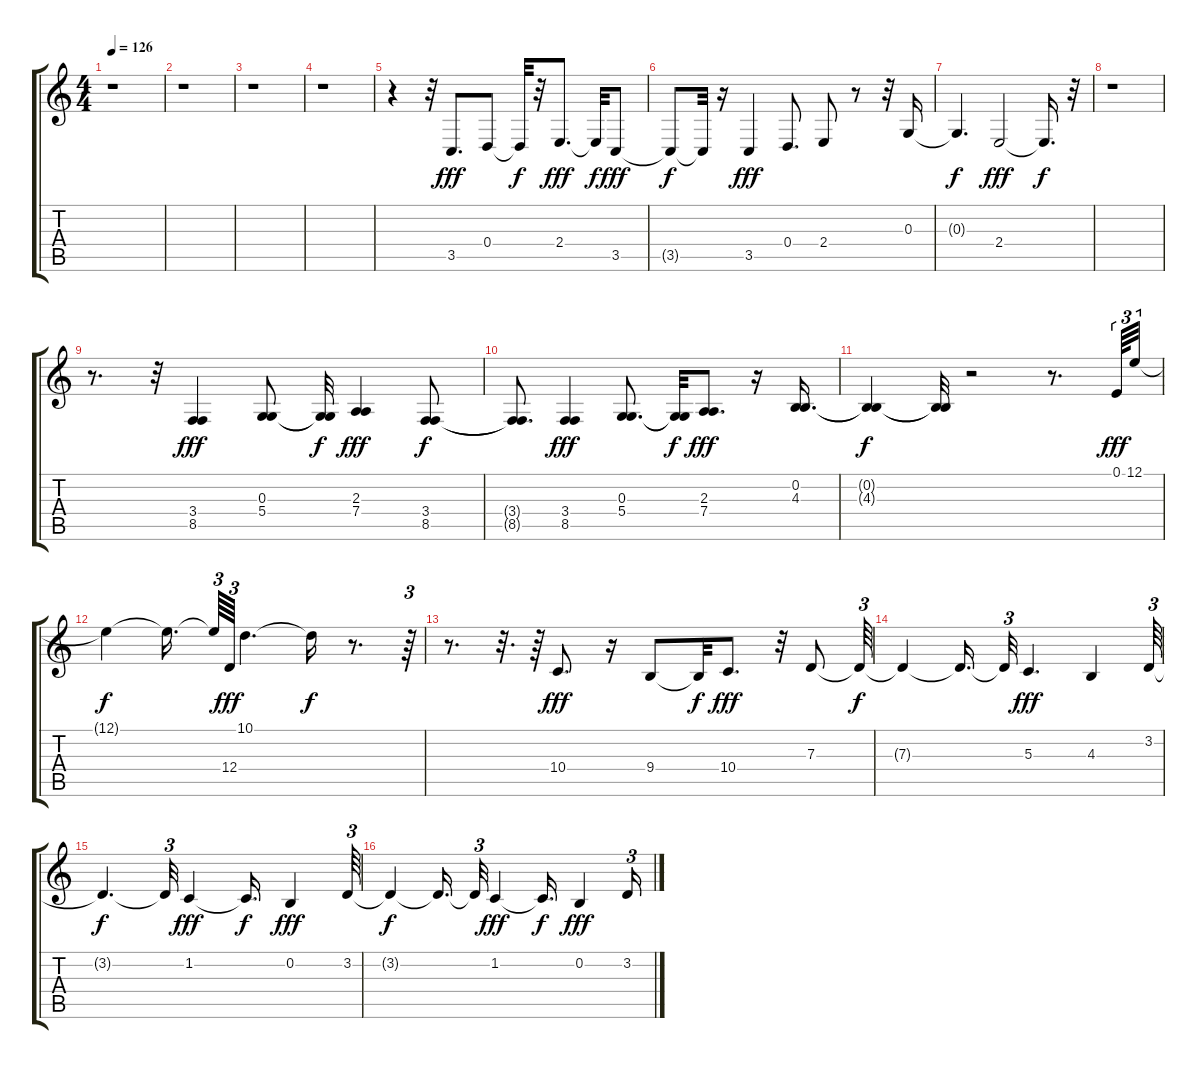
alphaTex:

\track "" {instrument acousticgrandpiano}
\staff {score tabs}
\tuning (E4 B3 G3 D3 A2 E2) {hide}
\ts (4 4)
\tempo 126
\clef g2
\ks c
r.1{dy f} |
r.1 |
r.1 |
r.1 |
r.4 r.32 3.5.8{d dy fff} 0.4.8 0.4{t}.32{dy f} r.32 2.4.8{d dy fff} 2.4{t}.32{dy f} 3.5.8{dy fff} |
3.5{t}.8{dy f} 3.5{t}.32 r.16 3.5.4{dy fff} 0.4.8{d} 2.4.8 r.8 r.32 0.3.16 |
0.3{t}.4{d dy f} 2.4.2{dy fff} 2.4{t}.16{d dy f} r.32 |
r.1 |
r.8{d} r.32 (3.4 8.5).4{dy fff} (0.3 5.4).8 (0.3{t} 5.4{t}).32{dy f} (2.3 7.4).4{dy fff} (3.4 8.5).8{dy f} |
(3.4{t} 8.5{t}).8{d} (3.4 8.5).4{dy fff} (0.3 5.4).8{d} (0.3{t} 5.4{t}).32{dy f} (2.3 7.4).8{d dy fff} r.16 (0.2 4.3).16{d} |
(0.2{t} 4.3{t}).4{dy f} (0.2{t} 4.3{t}).32 r.2 r.8{d} 0.1.64{tu (3 2) dy fff} 12.1.32{tu (3 2)} |
12.1{t}.4{dy f} 12.1{t}.16{d} 12.1{t}.64{tu (3 2)} 12.4.64{tu (3 2) dy fff} 10.1.4{d} 10.1{t}.16{dy f} r.8{d} r.64{tu (3 2)} |
r.8{d} r.32{d} r.64 10.4.8{d dy fff} r.16 9.4.8 9.4{t}.32{dy f} 10.4.8{d dy fff} r.32 7.3.8 7.3{t}.64{tu (3 2) dy f} |
7.3{t}.4 7.3{t}.16{d} 7.3{t}.32{tu (3 2)} 5.3.4{d dy fff} 4.3.4 3.2.64{tu (3 2)} |
3.2{t}.4{d dy f} 3.2{t}.32{tu (3 2)} 1.2.4{dy fff} 1.2{t}.16{d dy f} 0.2.4{dy fff} 3.2.64{tu (3 2)} |
3.2{t}.4{dy f} 3.2{t}.16{d} 3.2{t}.32{tu (3 2)} 1.2.4{dy fff} 1.2{t}.16{d dy f} 0.2.4{dy fff} 3.2.16{tu (3 2)}
